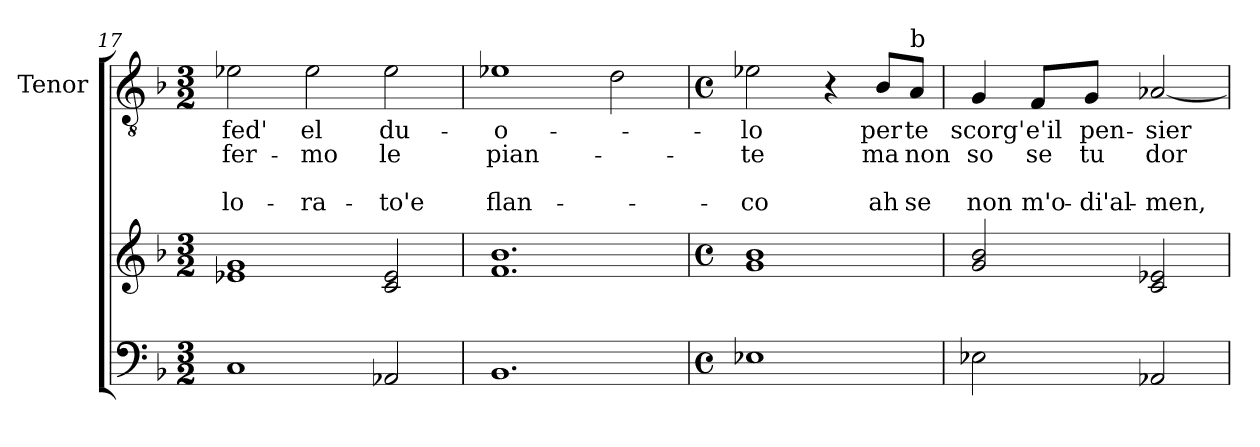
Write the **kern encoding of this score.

**kern	**kern	**kern	**text	**text	**text	**text
*part2	*part2	*part1	*part1	*part1	*part1	*part1
*staff3	*staff2	*staff1	*staff1	*staff1	*staff1	*staff1
*	*	*I"Tenor	*	*	*	*
*	*	*I'T	*	*	*	*
*clefF4	*clefG2	*clefGv2	*	*	*	*
*k[b-]	*k[b-]	*k[b-]	*	*	*	*
*F:	*F:	*F:	*	*	*	*
*M3/2	*M3/2	*M3/2	*	*	*	*
=17	=17	=17	=17	=17	=17	=17
1C	1e-X 1g	2e-X\	fed'	fer-	.	-lo-
.	.	2e-\	el	-mo	.	-ra-
2AA-X/	2c/ 2e-/	2e-\	du-	le	.	-to'e
=18	=18	=18	=18	=18	=18	=18
1.BB-	1.f 1.b-	1e-X	-o-	pian-	.	flan-
.	.	2d\	.	.	.	.
=19	=19	=19	=19	=19	=19	=19
*M4/4	*M4/4	*M4/4	*	*	*	*
*met(c)	*met(c)	*met(c)	*	*	*	*
1E-X	1g 1b-	2e-X\	-lo	-te	.	-co
.	.	4r	.	.	.	.
.	.	8B-/L	per	ma	.	ah
!	!	!LO:TX:a:t=b	!	!	!	!
.	.	8A/J	te	non	.	se
=20	=20	=20	=20	=20	=20	=20
2E-X\	2g/ 2b-/	4G/	scorg'	so	.	non
.	.	8F/L	e'il	se	.	m'o-
.	.	8G/J	pen-	tu	.	-di'al-
2AA-X/	2c/ 2e-X/	[2A-X/	-sier	dor-	.	-men,
=	=	=	=	=	=	=
*-	*-	*-	*-	*-	*-	*-
